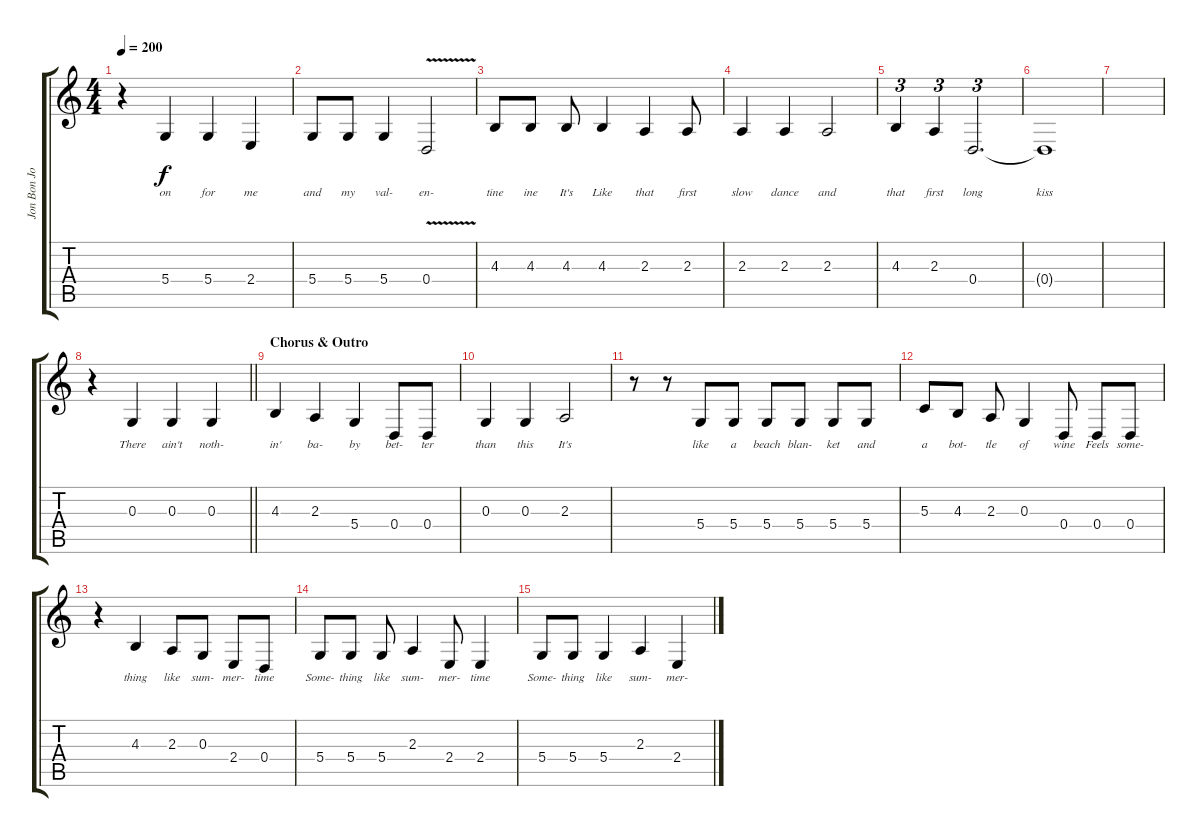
\track ("Jon Bon Jovi - Vocals" "Jon Bon Jo") {instrument altosax}
\staff {score tabs}
\tuning (E4 B3 G3 D3 A2 E2) {hide}
\ts (4 4)
\tempo 200
\clef g2
\ks c
r.4{dy f} 5.4.4{lyrics (0 "on") lyrics (1 "") lyrics (2 "") lyrics (3 "") lyrics (4 "")} 5.4.4{lyrics (0 "for") lyrics (1 "") lyrics (2 "") lyrics (3 "") lyrics (4 "")} 2.4.4{lyrics (0 "me") lyrics (1 "") lyrics (2 "") lyrics (3 "") lyrics (4 "")} |
5.4.8{lyrics (0 "and") lyrics (1 "") lyrics (2 "") lyrics (3 "") lyrics (4 "")} 5.4.8{lyrics (0 "my") lyrics (1 "") lyrics (2 "") lyrics (3 "") lyrics (4 "")} 5.4.4{lyrics (0 "val-") lyrics (1 "") lyrics (2 "") lyrics (3 "") lyrics (4 "")} 0.4{v}.2{lyrics (0 "en-") lyrics (1 "") lyrics (2 "") lyrics (3 "") lyrics (4 "")} |
4.3.8{lyrics (0 "tine") lyrics (1 "") lyrics (2 "") lyrics (3 "") lyrics (4 "")} 4.3.8{lyrics (0 "ine") lyrics (1 "") lyrics (2 "") lyrics (3 "") lyrics (4 "")} 4.3.8{lyrics (0 "It's") lyrics (1 "") lyrics (2 "") lyrics (3 "") lyrics (4 "")} 4.3.4{lyrics (0 "Like") lyrics (1 "") lyrics (2 "") lyrics (3 "") lyrics (4 "")} 2.3.4{lyrics (0 "that") lyrics (1 "") lyrics (2 "") lyrics (3 "") lyrics (4 "")} 2.3.8{lyrics (0 "first") lyrics (1 "") lyrics (2 "") lyrics (3 "") lyrics (4 "")} |
2.3.4{lyrics (0 "slow") lyrics (1 "") lyrics (2 "") lyrics (3 "") lyrics (4 "")} 2.3.4{lyrics (0 "dance") lyrics (1 "") lyrics (2 "") lyrics (3 "") lyrics (4 "")} 2.3.2{lyrics (0 "and") lyrics (1 "") lyrics (2 "") lyrics (3 "") lyrics (4 "")} |
4.3.4{tu (3 2) lyrics (0 "that") lyrics (1 "") lyrics (2 "") lyrics (3 "") lyrics (4 "")} 2.3.4{tu (3 2) lyrics (0 "first") lyrics (1 "") lyrics (2 "") lyrics (3 "") lyrics (4 "")} 0.4.2{d tu (3 2) lyrics (0 "long") lyrics (1 "") lyrics (2 "") lyrics (3 "") lyrics (4 "")} |
0.4{t}.1{lyrics (0 "kiss") lyrics (1 "") lyrics (2 "") lyrics (3 "") lyrics (4 "")} |
|
\barLineRight lightlight
r.4 0.3.4{lyrics (0 "There") lyrics (1 "") lyrics (2 "") lyrics (3 "") lyrics (4 "")} 0.3.4{lyrics (0 "ain't") lyrics (1 "") lyrics (2 "") lyrics (3 "") lyrics (4 "")} 0.3.4{lyrics (0 "noth-") lyrics (1 "") lyrics (2 "") lyrics (3 "") lyrics (4 "")} |
\section ("" "Chorus & Outro")
4.3.4{lyrics (0 "in'") lyrics (1 "") lyrics (2 "") lyrics (3 "") lyrics (4 "")} 2.3.4{lyrics (0 "ba-") lyrics (1 "") lyrics (2 "") lyrics (3 "") lyrics (4 "")} 5.4.4{lyrics (0 "by") lyrics (1 "") lyrics (2 "") lyrics (3 "") lyrics (4 "")} 0.4.8{lyrics (0 "bet-") lyrics (1 "") lyrics (2 "") lyrics (3 "") lyrics (4 "")} 0.4.8{lyrics (0 "ter") lyrics (1 "") lyrics (2 "") lyrics (3 "") lyrics (4 "")} |
0.3.4{lyrics (0 "than") lyrics (1 "") lyrics (2 "") lyrics (3 "") lyrics (4 "")} 0.3.4{lyrics (0 "this") lyrics (1 "") lyrics (2 "") lyrics (3 "") lyrics (4 "")} 2.3.2{lyrics (0 "It's") lyrics (1 "") lyrics (2 "") lyrics (3 "") lyrics (4 "")} |
r.8 r.8 5.4.8{lyrics (0 "like") lyrics (1 "") lyrics (2 "") lyrics (3 "") lyrics (4 "")} 5.4.8{lyrics (0 "a") lyrics (1 "") lyrics (2 "") lyrics (3 "") lyrics (4 "")} 5.4.8{lyrics (0 "beach") lyrics (1 "") lyrics (2 "") lyrics (3 "") lyrics (4 "")} 5.4.8{lyrics (0 "blan-") lyrics (1 "") lyrics (2 "") lyrics (3 "") lyrics (4 "")} 5.4.8{lyrics (0 "ket") lyrics (1 "") lyrics (2 "") lyrics (3 "") lyrics (4 "")} 5.4.8{lyrics (0 "and") lyrics (1 "") lyrics (2 "") lyrics (3 "") lyrics (4 "")} |
5.3.8{lyrics (0 "a") lyrics (1 "") lyrics (2 "") lyrics (3 "") lyrics (4 "")} 4.3.8{lyrics (0 "bot-") lyrics (1 "") lyrics (2 "") lyrics (3 "") lyrics (4 "")} 2.3.8{lyrics (0 "tle") lyrics (1 "") lyrics (2 "") lyrics (3 "") lyrics (4 "")} 0.3.4{lyrics (0 "of") lyrics (1 "") lyrics (2 "") lyrics (3 "") lyrics (4 "")} 0.4.8{lyrics (0 "wine") lyrics (1 "") lyrics (2 "") lyrics (3 "") lyrics (4 "")} 0.4.8{lyrics (0 "Feels") lyrics (1 "") lyrics (2 "") lyrics (3 "") lyrics (4 "")} 0.4.8{lyrics (0 "some-") lyrics (1 "") lyrics (2 "") lyrics (3 "") lyrics (4 "")} |
r.4 4.3.4{lyrics (0 "thing") lyrics (1 "") lyrics (2 "") lyrics (3 "") lyrics (4 "")} 2.3.8{lyrics (0 "like") lyrics (1 "") lyrics (2 "") lyrics (3 "") lyrics (4 "")} 0.3.8{lyrics (0 "sum-") lyrics (1 "") lyrics (2 "") lyrics (3 "") lyrics (4 "")} 2.4.8{lyrics (0 "mer-") lyrics (1 "") lyrics (2 "") lyrics (3 "") lyrics (4 "")} 0.4.8{lyrics (0 "time") lyrics (1 "") lyrics (2 "") lyrics (3 "") lyrics (4 "")} |
5.4.8{lyrics (0 "Some-") lyrics (1 "") lyrics (2 "") lyrics (3 "") lyrics (4 "")} 5.4.8{lyrics (0 "thing") lyrics (1 "") lyrics (2 "") lyrics (3 "") lyrics (4 "")} 5.4.8{lyrics (0 "like") lyrics (1 "") lyrics (2 "") lyrics (3 "") lyrics (4 "")} 2.3.4{lyrics (0 "sum-") lyrics (1 "") lyrics (2 "") lyrics (3 "") lyrics (4 "")} 2.4.8{lyrics (0 "mer-") lyrics (1 "") lyrics (2 "") lyrics (3 "") lyrics (4 "")} 2.4.4{lyrics (0 "time") lyrics (1 "") lyrics (2 "") lyrics (3 "") lyrics (4 "")} |
5.4.8{lyrics (0 "Some-") lyrics (1 "") lyrics (2 "") lyrics (3 "") lyrics (4 "")} 5.4.8{lyrics (0 "thing") lyrics (1 "") lyrics (2 "") lyrics (3 "") lyrics (4 "")} 5.4.4{lyrics (0 "like") lyrics (1 "") lyrics (2 "") lyrics (3 "") lyrics (4 "")} 2.3.4{lyrics (0 "sum-") lyrics (1 "") lyrics (2 "") lyrics (3 "") lyrics (4 "")} 2.4.4{lyrics (0 "mer-") lyrics (1 "") lyrics (2 "") lyrics (3 "") lyrics (4 "")}
